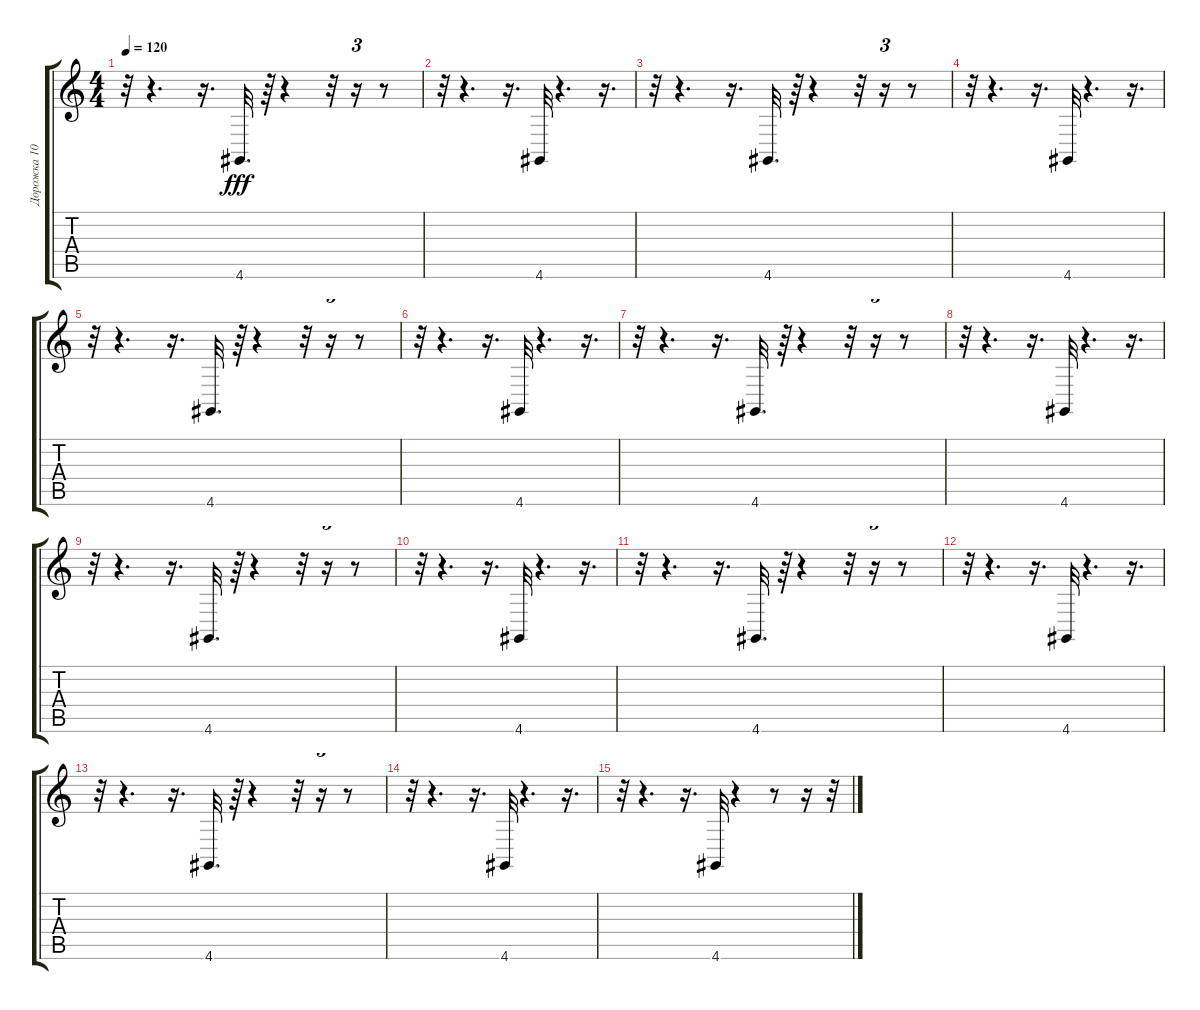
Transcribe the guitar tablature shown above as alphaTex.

\track ("Дорожка 10" "Дорожка 10") {instrument acousticgrandpiano}
\staff {score tabs}
\tuning (E4 B3 G3 D3 A2 E2) {hide}
\ts (4 4)
\tempo 120
\clef g2
\ks c
r.32{dy fff} r.4{d} r.16{d} 4.6.32{d} r.64 r.4 r.32 r.16{tu (3 2)} r.8 |
r.32 r.4{d} r.16{d} 4.6.32 r.4{d} r.16{d} |
r.32 r.4{d} r.16{d} 4.6.32{d} r.64 r.4 r.32 r.16{tu (3 2)} r.8 |
r.32 r.4{d} r.16{d} 4.6.32 r.4{d} r.16{d} |
r.32 r.4{d} r.16{d} 4.6.32{d} r.64 r.4 r.32 r.16{tu (3 2)} r.8 |
r.32 r.4{d} r.16{d} 4.6.32 r.4{d} r.16{d} |
r.32 r.4{d} r.16{d} 4.6.32{d} r.64 r.4 r.32 r.16{tu (3 2)} r.8 |
r.32 r.4{d} r.16{d} 4.6.32 r.4{d} r.16{d} |
r.32 r.4{d} r.16{d} 4.6.32{d} r.64 r.4 r.32 r.16{tu (3 2)} r.8 |
r.32 r.4{d} r.16{d} 4.6.32 r.4{d} r.16{d} |
r.32 r.4{d} r.16{d} 4.6.32{d} r.64 r.4 r.32 r.16{tu (3 2)} r.8 |
r.32 r.4{d} r.16{d} 4.6.32 r.4{d} r.16{d} |
r.32 r.4{d} r.16{d} 4.6.32{d} r.64 r.4 r.32 r.16{tu (3 2)} r.8 |
r.32 r.4{d} r.16{d} 4.6.32 r.4{d} r.16{d} |
r.32 r.4{d} r.16{d} 4.6.32 r.4 r.8 r.16 r.32
